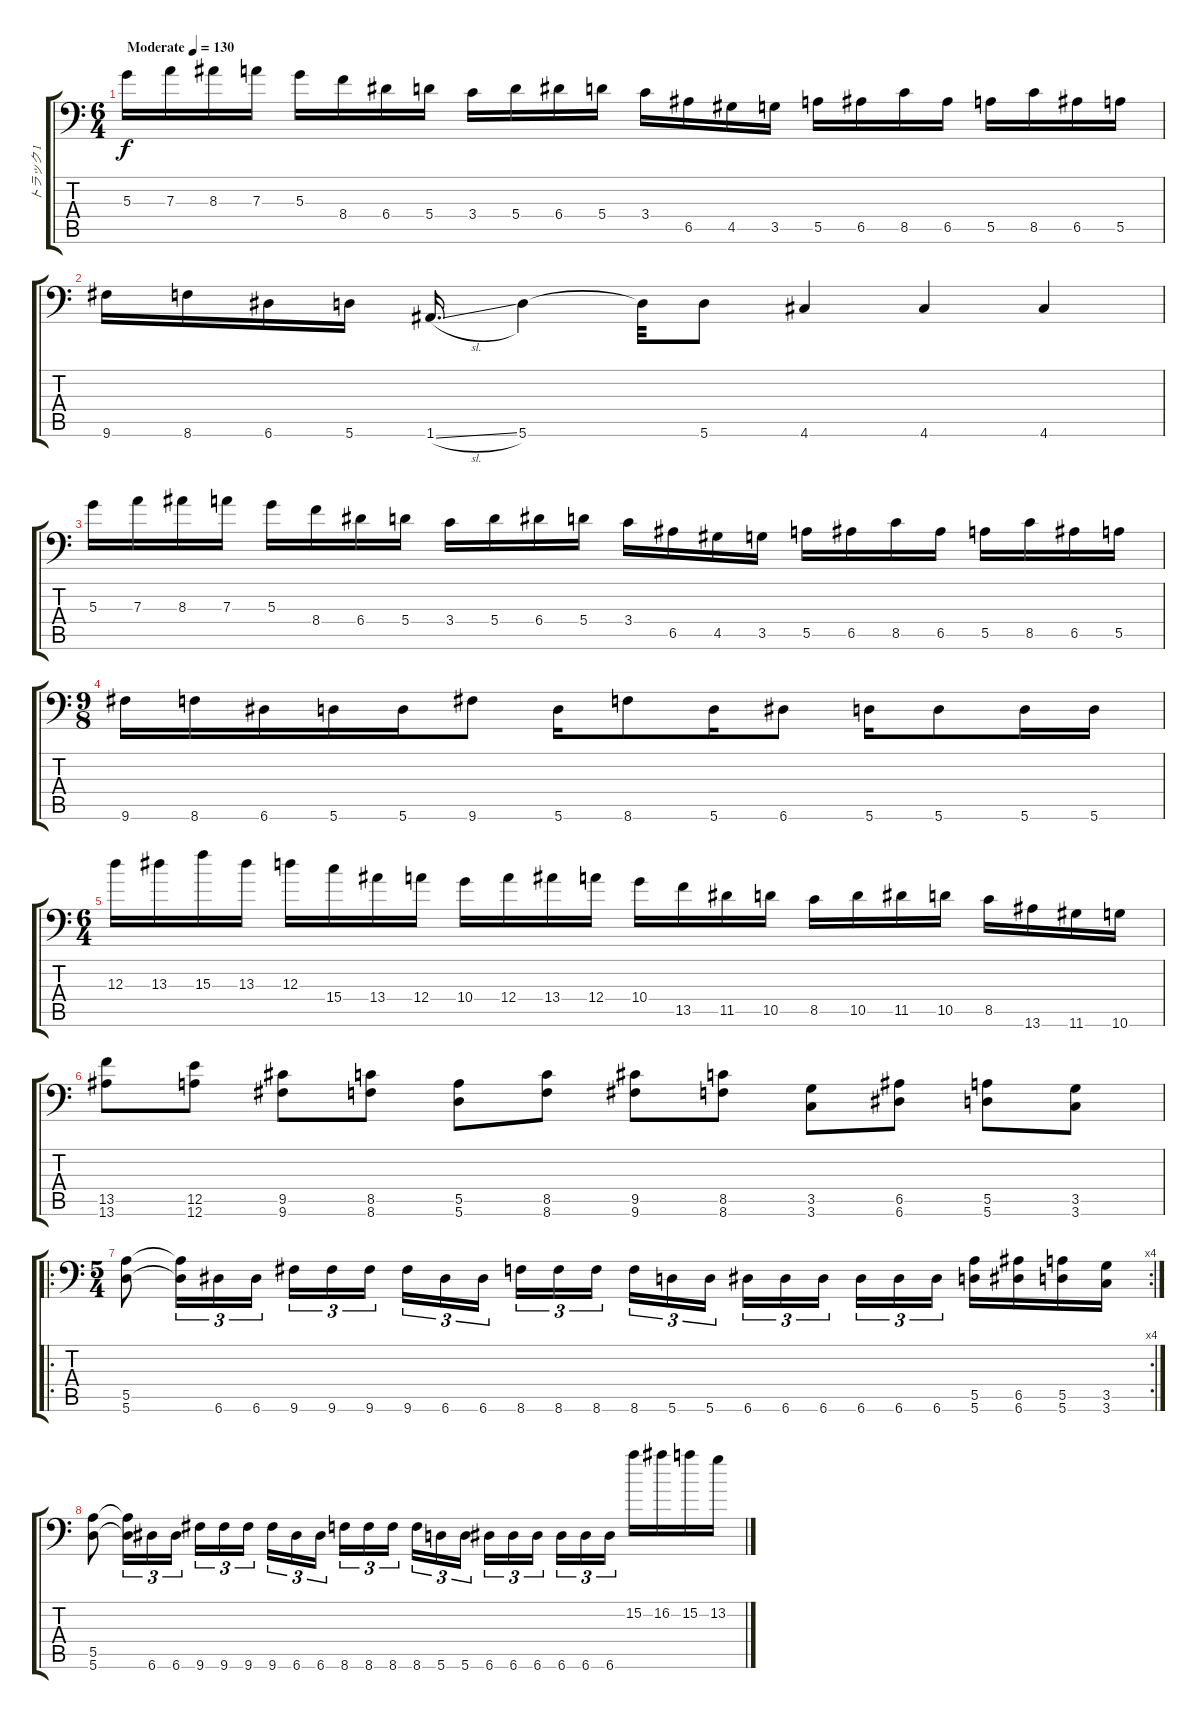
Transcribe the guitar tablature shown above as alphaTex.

\track ("トラック 1" "トラック 1") {instrument distortionguitar}
\staff {score tabs}
\tuning (B3 Gb3 D3 A2 E2 A1) {hide}
\ts (6 4)
\tempo (130 "Moderate")
\clef f4
\ks c
5.3.16{dy f instrument distortionguitar} 7.3.16 8.3.16 7.3.16 5.3.16 8.4.16 6.4.16 5.4.16 3.4.16 5.4.16 6.4.16 5.4.16 3.4.16 6.5.16 4.5.16 3.5.16 5.5.16 6.5.16 8.5.16 6.5.16 5.5.16 8.5.16 6.5.16 5.5.16 |
9.6.16 8.6.16 6.6.16 5.6.16 1.6{sl}.16{d} 5.6.4 5.6{t}.32 5.6.8 4.6.4 4.6.4 4.6.4 |
5.3.16 7.3.16 8.3.16 7.3.16 5.3.16 8.4.16 6.4.16 5.4.16 3.4.16 5.4.16 6.4.16 5.4.16 3.4.16 6.5.16 4.5.16 3.5.16 5.5.16 6.5.16 8.5.16 6.5.16 5.5.16 8.5.16 6.5.16 5.5.16 |
\ts (9 8)
9.6.16 8.6.16 6.6.16 5.6.16 5.6.16 9.6.8 5.6.16 8.6.8 5.6.16 6.6.8 5.6.16 5.6.8 5.6.16 5.6.16 |
\ts (6 4)
12.3.16 13.3.16 15.3.16 13.3.16 12.3.16 15.4.16 13.4.16 12.4.16 10.4.16 12.4.16 13.4.16 12.4.16 10.4.16 13.5.16 11.5.16 10.5.16 8.5.16 10.5.16 11.5.16 10.5.16 8.5.16 13.6.16 11.6.16 10.6.16 |
(13.5 13.6).8 (12.5 12.6).8 (9.5 9.6).8 (8.5 8.6).8 (5.5 5.6).8 (8.5 8.6).8 (9.5 9.6).8 (8.5 8.6).8 (3.5 3.6).8 (6.5 6.6).8 (5.5 5.6).8 (3.5 3.6).8 |
\ro
\rc 4
\ts (5 4)
(5.5 5.6).8 (5.5{t} 5.6{t}).16{tu (3 2)} 6.6.16{tu (3 2)} 6.6.16{tu (3 2)} 9.6.16{tu (3 2)} 9.6.16{tu (3 2)} 9.6.16{tu (3 2) beam splitsecondary} 9.6.16{tu (3 2)} 6.6.16{tu (3 2)} 6.6.16{tu (3 2)} 8.6.16{tu (3 2)} 8.6.16{tu (3 2)} 8.6.16{tu (3 2) beam splitsecondary} 8.6.16{tu (3 2)} 5.6.16{tu (3 2)} 5.6.16{tu (3 2)} 6.6.16{tu (3 2)} 6.6.16{tu (3 2)} 6.6.16{tu (3 2) beam splitsecondary} 6.6.16{tu (3 2)} 6.6.16{tu (3 2)} 6.6.16{tu (3 2)} (5.5 5.6).16 (6.5 6.6).16 (5.5 5.6).16 (3.5 3.6).16 |
(5.5 5.6).8 (5.5{t} 5.6{t}).16{tu (3 2)} 6.6.16{tu (3 2)} 6.6.16{tu (3 2)} 9.6.16{tu (3 2)} 9.6.16{tu (3 2)} 9.6.16{tu (3 2) beam splitsecondary} 9.6.16{tu (3 2)} 6.6.16{tu (3 2)} 6.6.16{tu (3 2)} 8.6.16{tu (3 2)} 8.6.16{tu (3 2)} 8.6.16{tu (3 2) beam splitsecondary} 8.6.16{tu (3 2)} 5.6.16{tu (3 2)} 5.6.16{tu (3 2)} 6.6.16{tu (3 2)} 6.6.16{tu (3 2)} 6.6.16{tu (3 2) beam splitsecondary} 6.6.16{tu (3 2)} 6.6.16{tu (3 2)} 6.6.16{tu (3 2)} 15.2.16 16.2.16 15.2.16 13.2.16
